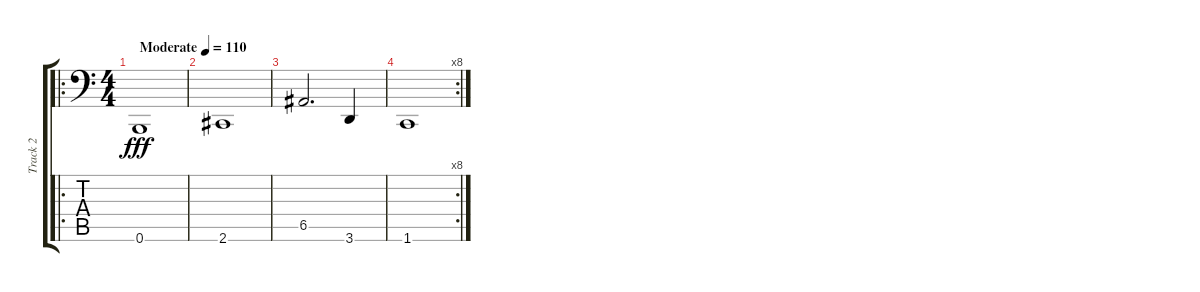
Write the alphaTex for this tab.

\track ("Track 2" "Track 2") {instrument slapbass1}
\staff {score tabs}
\tuning (B2 Gb2 D2 A1 E1 B0) {hide}
\ro
\ts (4 4)
\tempo (110 "Moderate")
\clef f4
\ks c
0.6.1{dy fff instrument slapbass1} |
2.6.1 |
6.5.2{d} 3.6.4 |
\rc 8
1.6.1
